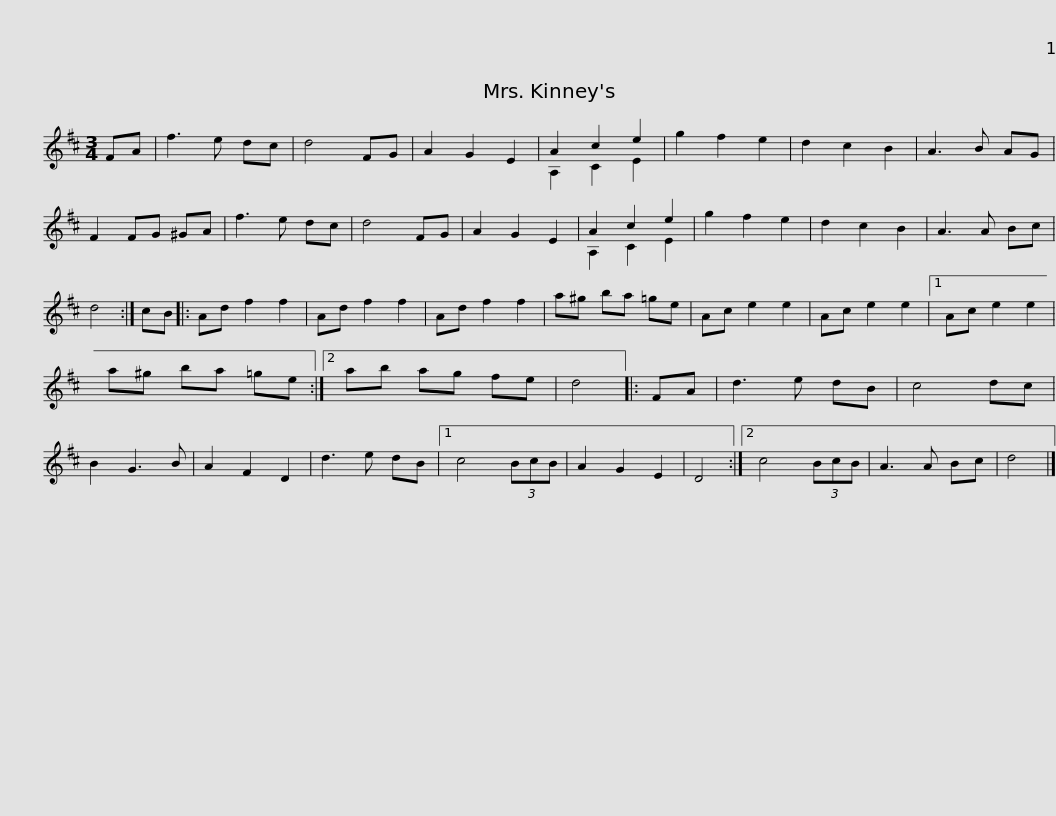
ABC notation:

X:1
%%score ( 1 2 )
L:1/8
M:3/4
I:linebreak $
K:D
V:1 treble
V:2 treble
V:1
 FA | f3 e dc | d4 FG | A2 G2 E2 | A2 c2 e2 | %5
 g2 f2 e2 | d2 c2 B2 | A3 B AG | F2 FG ^GA | f3 e dc | %10
 d4 FG |$ A2 G2 E2 | A2 c2 e2 | g2 f2 e2 | d2 c2 B2 | %15
 A3 A Bc | d4 :| cB |: Ad f2 f2 | Ad f2 f2 | %20
 Ad f2 f2 |$ a^g ba =ge | Ac e2 e2 | Ac e2 e2 |1 Ac e2 e2 | %25
 a^g ba =ge :|2 ab ag fe | d4 |: FA |$ d3 e dB | %30
 c4 dc | B2 G3 B | A2 F2 D2 | d3 e dB |1 c4 (3BcB | %35
 A2 G2 E2 | D4 :|2 c4 (3BcB | A3 A Bc | d4 |] %40
V:2
 x2 | x6 | x6 | x6 | A,2 C2 E2 | %5
 x6 | x6 | x6 | x6 | x6 | %10
 x6 |$ x6 | A,2 C2 E2 | x6 | x6 | %15
 x6 | x4 :| x2 |: x6 | x6 | %20
 x6 |$ x6 | x6 | x6 |1 x6 | %25
 x6 :|2 x6 | x4 |: x2 |$ x6 | %30
 x6 | x6 | x6 | x6 |1 x6 | %35
 x6 | x4 :|2 x6 | x6 | x4 |] %40
